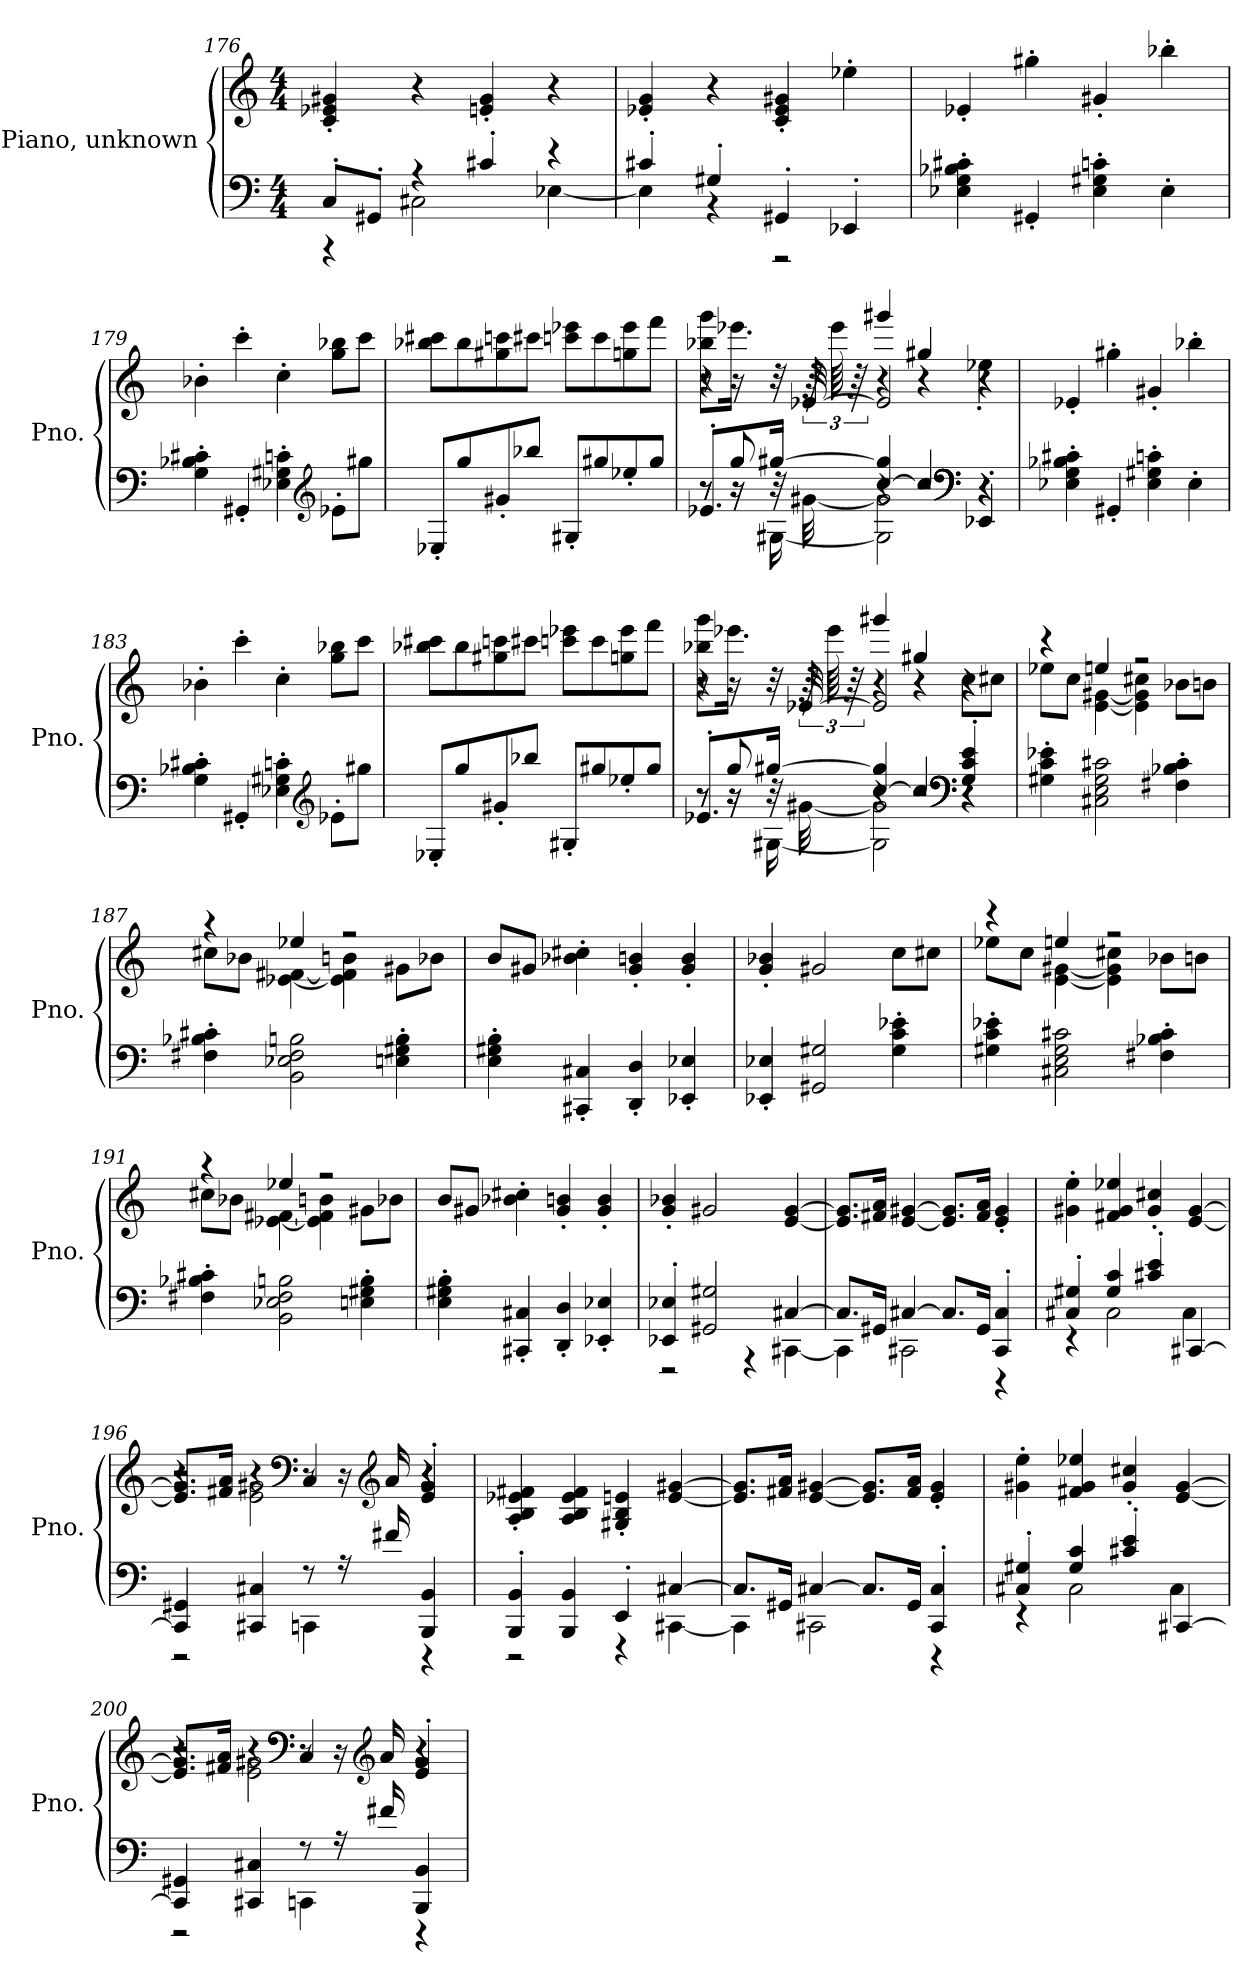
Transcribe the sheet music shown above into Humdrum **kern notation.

**kern	**kern
*part1	*part1
*staff2	*staff1
*I"Piano, unknown	*
*I'Pno.	*
*clefF4	*clefG2
*k[]	*k[]
*M4/4	*M4/4
=176	=176
*^	*
8C'/L	4r	4c/' 4e-X/' 4g#X/'
8GG#X'/J	.	.
4r	2C#X\	4r
4c#X'/	.	4en/' 4g#/'
4r	[4E-X\	4r
!!LO:LB:g=z
=177	=177	=177
4c#X'/	4E-\]	4e-X/' 4g/'
4G#X'/	4r	4r
4GG#X'/	2r	4c/' 4e-/' 4g#X/'
4EE-X'/	.	4ee-X'\
*v	*v	*
=178	=178
4E-X\' 4G\' 4B-X\' 4c#X\'	4e-X'/
4GG#X'/	4gg#X'\
4E-\' 4G#X\' 4cn\'	4g#X'/
4E-'\	4bb-X'\
=179	=179
4G\' 4B-X\' 4c#X\'	4b-X'\
4GG#X'/	4ccc'\
4E-X\' 4G#X\' 4cn\'	4cc'\
*clefG2	*
8e-X'\L	8gg\ 8bb-X\L
8gg#X\J	8ccc\J
!!LO:LB:g=z
=180	=180
8E-X'/L	8bb-X\ 8ccc#X\L
8gg/	8bb-\
8g#X'/	8gg#X\ 8cccn\
8bb-X/J	8ccc#X\J
8G#X'/L	8cccn\ 8eee-X\L
8gg#X/	8ccc\
8ee-X'/	8ggn\ 8eee-\
8gg#/J	8fff\J
=181	=181
*^	*^
*	*^	*	*^
*	*	*^	*	*	*
8r	8r	8.e-X'/L	8r	4r	8bb-X\ 8ggg\L	8r
8gg/	16r	.	16r	.	16.eee-X\Jk	16r
.	32r	[16gg#X/Jk	[16G#X\	.	.	32r
.	[32g#X\	.	.	.	96r	[32e-X/
.	.	.	.	.	96eee-\	.
.	.	.	.	.	96r	.
4r	2g#\]	[4cc/ 4gg#/]	2G#\]	4ggg#X/	4r	2e-/]
2r	.	4cc/]	.	4gg#X/	4r	.
*clefF4	*	*	*	*	*	*
.	4r	4EE-X'/	4r	4r	4ee-X'\	4r
*v	*v	*v	*v	*	*	*
*	*v	*v	*v
=182	=182
4E-X\' 4G\' 4B-X\' 4c#X\'	4e-X'/
4GG#X'/	4gg#X'\
4E-\' 4G#X\' 4cn\'	4g#X'/
4E-'\	4bb-X'\
!!LO:LB:g=z
=183	=183
4G\' 4B-X\' 4c#X\'	4b-X'\
4GG#X'/	4ccc'\
4E-X\' 4G#X\' 4cn\'	4cc'\
*clefG2	*
8e-X'\L	8gg\ 8bb-X\L
8gg#X\J	8ccc\J
=184	=184
8E-X'/L	8bb-X\ 8ccc#X\L
8gg/	8bb-\
8g#X'/	8gg#X\ 8cccn\
8bb-X/J	8ccc#X\J
8G#X'/L	8cccn\ 8eee-X\L
8gg#X/	8ccc\
8ee-X'/	8ggn\ 8eee-\
8gg#/J	8fff\J
!!LO:PB:g=z
=185	=185
*^	*^
*	*^	*	*^
*	*	*^	*	*	*
8r	8r	8.e-X'/L	8r	4r	8bb-X\ 8ggg\L	8r
8gg/	16r	.	16r	.	16.eee-X\Jk	16r
.	32r	[16gg#X/Jk	[16G#X\	.	.	32r
.	[32g#X\	.	.	.	96r	[32e-X/
.	.	.	.	.	96eee-\	.
.	.	.	.	.	96r	.
4r	2g#\]	[4cc/ 4gg#/]	2G#\]	4ggg#X/	4r	2e-/]
2r	.	4cc/]	.	4gg#X/	4r	.
*clefF4	*	*	*	*	*	*
.	4r	4G#/' 4c/' 4e-/'	4r	4r	8cc\L	4r
.	.	.	.	.	8cc#X\J	.
*v	*v	*v	*v	*	*	*
*	*	*v	*v
=186	=186	=186
4G#X\' 4c\' 4e-X\'	4r	8ee-X\L
.	.	8cc\J
2C#X\ 2E\ 2G#\ 2c#X\	4een/	[4e\ [4g#X\
.	2r	4e\] 4g#\] 4cc#X\
4F#X\' 4B-X\' 4c#\'	.	8b-X\L
.	.	8bn\J
=187	=187	=187
4F#X\' 4B-X\' 4c#X\'	4r	8cc#X\L
.	.	8b-X\J
2BB\ 2E-X\ 2F#\ 2Bn\	4ee-X/	[4e-X\ [4f#X\
.	2r	4e-\] 4f#\] 4bn\
4En\' 4G#X\' 4B\'	.	8g#X\L
.	.	8b-X\J
*	*v	*v
!!LO:LB:g=z
=188	=188
4E\' 4G#X\' 4B\'	8b/L
.	8g#X/J
4CC#X/' 4C#X/'	4b-X\' 4cc#X\'
4DD/' 4D/'	4g#/' 4bn/'
4EE-X/' 4E-X/'	4g#/' 4b/'
=189	=189
4EE-X/' 4E-X/'	4g/' 4b-X/'
2GG#X/ 2G#X/	2g#X/
4G#\' 4c\' 4e-X\'	8cc\L
.	8cc#X\J
=190	=190
*	*^
4G#X\' 4c\' 4e-X\'	4r	8ee-X\L
.	.	8cc\J
2C#X\ 2E\ 2G#\ 2c#X\	4een/	[4e\ [4g#X\
.	2r	4e\] 4g#\] 4cc#X\
4F#X\' 4B-X\' 4c#\'	.	8b-X\L
.	.	8bn\J
=191	=191	=191
4F#X\' 4B-X\' 4c#X\'	4r	8cc#X\L
.	.	8b-X\J
2BB\ 2E-X\ 2F#\ 2Bn\	4ee-X/	[4e-X\ [4f#X\
.	2r	4e-\] 4f#\] 4bn\
4En\' 4G#X\' 4B\'	.	8g#X\L
.	.	8b-X\J
*	*v	*v
!!LO:LB:g=z
=192	=192
4E\' 4G#X\' 4B\'	8b/L
.	8g#X/J
4CC#X/' 4C#X/'	4b-X\' 4cc#X\'
4DD/' 4D/'	4g#/' 4bn/'
4EE-X/' 4E-X/'	4g#/' 4b/'
=193	=193
*^	*
4EE-X/' 4E-X/'	2r	4g/' 4b-X/'
2GG#X/ 2G#X/	.	2g#X/
.	4r	.
[4C#X/	[4CC#X\	[4e/ [4g#/
=194	=194	=194
8.C#/L]	4CC#\]	8.e/] 8.g#/]L
16GG#X/Jk	.	16f#X/ 16a/Jk
[4C#X/	2CC#X\	[4e/ [4g#X/
8.C#/L]	.	8.e/] 8.g#/]L
16GG#/Jk	.	16f#/ 16a/Jk
4CC#/' 4C#/'	4r	4e/' 4g#/'
=195	=195	=195
4C#X/' 4G#X/'	4r	4g#X\' 4ee\'
4G#/ 4c/	2C#\	4f#X/ 4g#/ 4ee-X/
4c#X/' 4e/'	.	4g#/' 4cc#X/'
[4CC#X/	4C#\	[4e/ [4g#/
!!LO:LB:g=z
=196	=196	=196
*	*	*^
*	*	*	*^
4CC#/] 4GG#X/	2r	8.e/] 8.g#/]L	4r	2r
.	.	16f#X/ 16a/Jk	.	.
4CC#X/ 4C#X/	.	4r	2e\ 2g#X\	.
*	*	*clefF4	*	*
8r	4CCn\	8r	.	4C/
16r	.	16r	.	.
*	*	*clefG2	*	*
16f#X/	.	16a/	.	.
4BBB/ 4BB/	4r	4e/' 4g#/'	4r	4r
*	*	*v	*v	*v
=197	=197	=197
4BBB/' 4BB/'	2r	4A/' 4B/' 4e-X/' 4f#X/'
4BBB/ 4BB/	.	4A/ 4B/ 4e-/ 4f#/
4EE'/	4r	4G#X/' 4B/' 4en/'
[4C#X/	[4CC#X\	[4e/ [4g#X/
=198	=198	=198
8.C#/L]	4CC#\]	8.e/] 8.g#/]L
16GG#X/Jk	.	16f#X/ 16a/Jk
[4C#X/	2CC#X\	[4e/ [4g#X/
8.C#/L]	.	8.e/] 8.g#/]L
16GG#/Jk	.	16f#/ 16a/Jk
4CC#/' 4C#/'	4r	4e/' 4g#/'
=199	=199	=199
4C#X/' 4G#X/'	4r	4g#X\' 4ee\'
4G#/ 4c/	2C#\	4f#X/ 4g#/ 4ee-X/
4c#X/' 4e/'	.	4g#/' 4cc#X/'
[4CC#X/	4C#\	[4e/ [4g#/
!!LO:LB:g=z
=200	=200	=200
*	*	*^
*	*	*	*^
4CC#/] 4GG#X/	2r	8.e/] 8.g#/]L	4r	2r
.	.	16f#X/ 16a/Jk	.	.
4CC#X/ 4C#X/	.	4r	2e\ 2g#X\	.
*	*	*clefF4	*	*
8r	4CCn\	8r	.	4C/
16r	.	16r	.	.
*	*	*clefG2	*	*
16f#X/	.	16a/	.	.
4BBB/ 4BB/	4r	4e/' 4g#/'	4r	4r
*v	*v	*	*	*
*	*v	*v	*v
=	=
*-	*-
